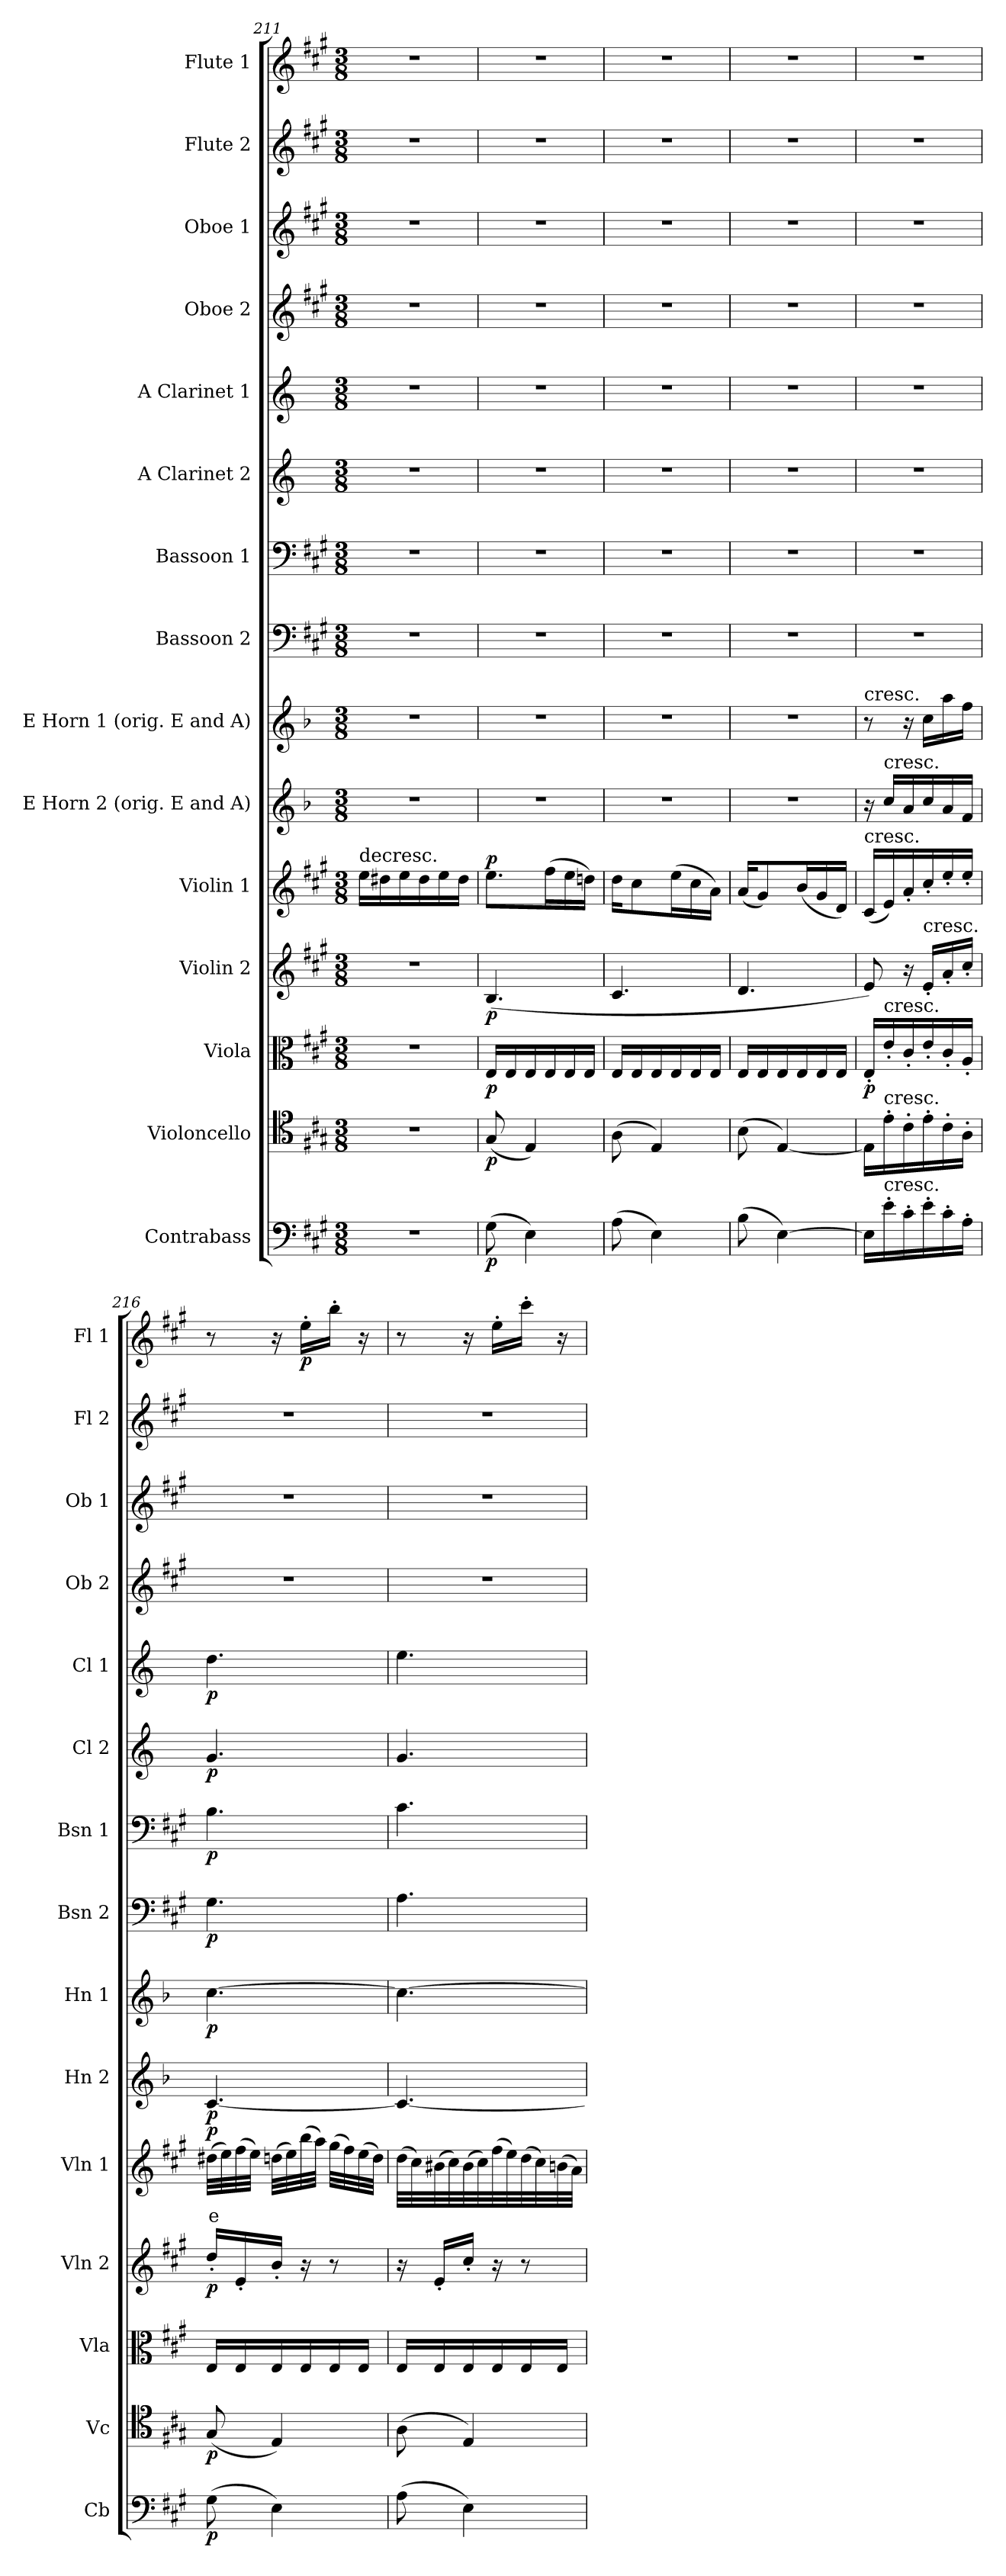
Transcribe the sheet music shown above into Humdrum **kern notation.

**kern	**dynam	**kern	**dynam	**kern	**dynam	**kern	**dynam	**kern	**text	**dynam	**kern	**dynam	**kern	**dynam	**kern	**dynam	**kern	**dynam	**kern	**dynam	**kern	**dynam	**kern	**kern	**kern	**kern	**dynam
*part15	*part15	*part14	*part14	*part13	*part13	*part12	*part12	*part11	*part11	*part11	*part10	*part10	*part9	*part9	*part8	*part8	*part7	*part7	*part6	*part6	*part5	*part5	*part4	*part3	*part2	*part1	*part1
*staff15	*staff15	*staff14	*staff14	*staff13	*staff13	*staff12	*staff12	*staff11	*staff11	*staff11	*staff10	*staff10	*staff9	*staff9	*staff8	*staff8	*staff7	*staff7	*staff6	*staff6	*staff5	*staff5	*staff4	*staff3	*staff2	*staff1	*staff1
*I"Contrabass	*	*I"Violoncello	*	*I"Viola	*	*I"Violin 2	*	*I"Violin 1	*	*	*I"E Horn 2 (orig. E and A)	*	*I"E Horn 1 (orig. E and A)	*	*I"Bassoon 2	*	*I"Bassoon 1	*	*I"A Clarinet 2	*	*I"A Clarinet 1	*	*I"Oboe 2	*I"Oboe 1	*I"Flute 2	*I"Flute 1	*
*I'Cb	*	*I'Vc	*	*I'Vla	*	*I'Vln 2	*	*I'Vln 1	*	*	*I'Hn 2	*	*I'Hn 1	*	*I'Bsn 2	*	*I'Bsn 1	*	*I'Cl 2	*	*I'Cl 1	*	*I'Ob 2	*I'Ob 1	*I'Fl 2	*I'Fl 1	*
*clefF4	*	*clefC4	*	*clefC3	*	*clefG2	*	*clefG2	*	*	*clefG2	*	*clefG2	*	*clefF4	*	*clefF4	*	*clefG2	*	*clefG2	*	*clefG2	*clefG2	*clefG2	*clefG2	*
*ITrd7c12	*	*	*	*	*	*	*	*	*	*	*ITrd5c8	*	*ITrd5c8	*	*	*	*	*	*ITrd2c3	*	*ITrd2c3	*	*	*	*	*	*
*k[f#c#g#]	*	*k[f#c#g#]	*	*k[f#c#g#]	*	*k[f#c#g#]	*	*k[f#c#g#]	*	*	*k[f#c#g#]	*	*k[f#c#g#]	*	*k[f#c#g#]	*	*k[f#c#g#]	*	*k[f#c#g#]	*	*k[f#c#g#]	*	*k[f#c#g#]	*k[f#c#g#]	*k[f#c#g#]	*k[f#c#g#]	*
*M3/8	*	*M3/8	*	*M3/8	*	*M3/8	*	*M3/8	*	*	*M3/8	*	*M3/8	*	*M3/8	*	*M3/8	*	*M3/8	*	*M3/8	*	*M3/8	*M3/8	*M3/8	*M3/8	*
=211	=211	=211	=211	=211	=211	=211	=211	=211	=211	=211	=211	=211	=211	=211	=211	=211	=211	=211	=211	=211	=211	=211	=211	=211	=211	=211	=211
!	!	!	!	!	!	!	!	!LO:TX:a:t=decresc.	!	!	!	!	!	!	!	!	!	!	!	!	!	!	!	!	!	!	!
4.r	.	4.r	.	4.r	.	4.r	.	16ee\LL	.	.	4.r	.	4.r	.	4.r	.	4.r	.	4.r	.	4.r	.	4.r	4.r	4.r	4.r	.
.	.	.	.	.	.	.	.	16dd#X\	.	.	.	.	.	.	.	.	.	.	.	.	.	.	.	.	.	.	.
.	.	.	.	.	.	.	.	16ee\	.	.	.	.	.	.	.	.	.	.	.	.	.	.	.	.	.	.	.
.	.	.	.	.	.	.	.	16dd#\	.	.	.	.	.	.	.	.	.	.	.	.	.	.	.	.	.	.	.
.	.	.	.	.	.	.	.	16ee\	.	.	.	.	.	.	.	.	.	.	.	.	.	.	.	.	.	.	.
.	.	.	.	.	.	.	.	16dd#\JJ	.	.	.	.	.	.	.	.	.	.	.	.	.	.	.	.	.	.	.
=212	=212	=212	=212	=212	=212	=212	=212	=212	=212	=212	=212	=212	=212	=212	=212	=212	=212	=212	=212	=212	=212	=212	=212	=212	=212	=212	=212
!	!LO:DY:b	!	!LO:DY:b	!	!LO:DY:b	!	!LO:DY:b	!	!	!LO:DY:b	!	!	!	!	!	!	!	!	!	!	!	!	!	!	!	!	!
(8GG#\	p	(8G#/	p	16E/LL	p	(4.B/	p	8.ee\L	.	p	4.r	.	4.r	.	4.r	.	4.r	.	4.r	.	4.r	.	4.r	4.r	4.r	4.r	.
.	.	.	.	16E/	.	.	.	.	.	.	.	.	.	.	.	.	.	.	.	.	.	.	.	.	.	.	.
4EE\)	.	4E/)	.	16E/	.	.	.	.	.	.	.	.	.	.	.	.	.	.	.	.	.	.	.	.	.	.	.
.	.	.	.	16E/	.	.	.	(16ff#\L	.	.	.	.	.	.	.	.	.	.	.	.	.	.	.	.	.	.	.
.	.	.	.	16E/	.	.	.	16ee\	.	.	.	.	.	.	.	.	.	.	.	.	.	.	.	.	.	.	.
.	.	.	.	16E/JJ	.	.	.	16ddn\JJ)	.	.	.	.	.	.	.	.	.	.	.	.	.	.	.	.	.	.	.
=213	=213	=213	=213	=213	=213	=213	=213	=213	=213	=213	=213	=213	=213	=213	=213	=213	=213	=213	=213	=213	=213	=213	=213	=213	=213	=213	=213
(8AA\	.	(8A\	.	16E/LL	.	4.c#/	.	16dd\KL	.	.	4.r	.	4.r	.	4.r	.	4.r	.	4.r	.	4.r	.	4.r	4.r	4.r	4.r	.
.	.	.	.	16E/	.	.	.	8cc#\	.	.	.	.	.	.	.	.	.	.	.	.	.	.	.	.	.	.	.
4EE\)	.	4E/)	.	16E/	.	.	.	.	.	.	.	.	.	.	.	.	.	.	.	.	.	.	.	.	.	.	.
.	.	.	.	16E/	.	.	.	(16ee\L	.	.	.	.	.	.	.	.	.	.	.	.	.	.	.	.	.	.	.
.	.	.	.	16E/	.	.	.	16cc#\	.	.	.	.	.	.	.	.	.	.	.	.	.	.	.	.	.	.	.
.	.	.	.	16E/JJ	.	.	.	16a\JJ)	.	.	.	.	.	.	.	.	.	.	.	.	.	.	.	.	.	.	.
=214	=214	=214	=214	=214	=214	=214	=214	=214	=214	=214	=214	=214	=214	=214	=214	=214	=214	=214	=214	=214	=214	=214	=214	=214	=214	=214	=214
(8BB\	.	(8B\	.	16E/LL	.	4.d/	.	(16a/KL	.	.	4.r	.	4.r	.	4.r	.	4.r	.	4.r	.	4.r	.	4.r	4.r	4.r	4.r	.
.	.	.	.	16E/	.	.	.	8g#/)	.	.	.	.	.	.	.	.	.	.	.	.	.	.	.	.	.	.	.
[4EE\)	.	[4E/)	.	16E/	.	.	.	.	.	.	.	.	.	.	.	.	.	.	.	.	.	.	.	.	.	.	.
.	.	.	.	16E/	.	.	.	(16b/L	.	.	.	.	.	.	.	.	.	.	.	.	.	.	.	.	.	.	.
.	.	.	.	16E/	.	.	.	16g#/	.	.	.	.	.	.	.	.	.	.	.	.	.	.	.	.	.	.	.
.	.	.	.	16E/JJ	.	.	.	16d/JJ)	.	.	.	.	.	.	.	.	.	.	.	.	.	.	.	.	.	.	.
=215	=215	=215	=215	=215	=215	=215	=215	=215	=215	=215	=215	=215	=215	=215	=215	=215	=215	=215	=215	=215	=215	=215	=215	=215	=215	=215	=215
!	!	!	!	!	!	!	!	!	!	!	!	!	!LO:TX:a:t=cresc.	!	!	!	!	!	!	!	!	!	!	!	!	!	!
!	!	!	!	!	!	!	!	!LO:TX:a:t=cresc.	!	!	!	!	!	!	!	!	!	!	!	!	!	!	!	!	!	!	!
!	!	!	!	!	!LO:DY:b	!	!	!	!	!	!	!	!	!	!	!	!	!	!	!	!	!	!	!	!	!	!
16EE\LL]	.	16E\LL]	.	16E'/LL	p	8e/)	.	(16c#/LL	.	.	16r	.	8r	.	4.r	.	4.r	.	4.r	.	4.r	.	4.r	4.r	4.r	4.r	.
!	!	!	!	!	!	!	!	!	!	!	!LO:TX:a:t=cresc.	!	!	!	!	!	!	!	!	!	!	!	!	!	!	!	!
!	!	!	!	!LO:TX:a:t=cresc.	!	!	!	!	!	!	!	!	!	!	!	!	!	!	!	!	!	!	!	!	!	!	!
!	!	!LO:TX:a:t=cresc.	!	!	!	!	!	!	!	!	!	!	!	!	!	!	!	!	!	!	!	!	!	!	!	!	!
!LO:TX:a:t=cresc.	!	!	!	!	!	!	!	!	!	!	!	!	!	!	!	!	!	!	!	!	!	!	!	!	!	!	!
16E'\	.	16e'\	.	16e'/	.	.	.	16e/)	.	.	16e/LL	.	.	.	.	.	.	.	.	.	.	.	.	.	.	.	.
16C#'\	.	16c#'\	.	16c#'/	.	16r	.	16a'/	.	.	16c#/	.	16r	.	.	.	.	.	.	.	.	.	.	.	.	.	.
!	!	!	!	!	!	!LO:TX:a:t=cresc.	!	!	!	!	!	!	!	!	!	!	!	!	!	!	!	!	!	!	!	!	!
16E'\	.	16e'\	.	16e'/	.	16e'/LL	.	16cc#'/	.	.	16e/	.	16e\LL	.	.	.	.	.	.	.	.	.	.	.	.	.	.
16C#'\	.	16c#'\	.	16c#'/	.	16a'/	.	16ee'/	.	.	16c#/	.	16cc#\	.	.	.	.	.	.	.	.	.	.	.	.	.	.
16AA'\JJ	.	16A'\JJ	.	16A'/JJ	.	16cc#'/JJ	.	16ee'/JJ	.	.	16A/JJ	.	16a\JJ	.	.	.	.	.	.	.	.	.	.	.	.	.	.
=216	=216	=216	=216	=216	=216	=216	=216	=216	=216	=216	=216	=216	=216	=216	=216	=216	=216	=216	=216	=216	=216	=216	=216	=216	=216	=216	=216
!	!LO:DY:b	!	!LO:DY:b	!	!	!	!LO:DY:b	!	!LO:LY:b:color=#FF0000	!LO:DY:b	!	!LO:DY:b	!	!LO:DY:b	!	!LO:DY:b	!	!LO:DY:b	!	!LO:DY:b	!	!LO:DY:b	!	!	!	!	!
(8GG#\	p	(8G#/	p	16E/LL	.	16dd'/LL	p	(32dd#X\LLL	e	p	[4.E/	p	[4.e\	p	4.G#\	p	4.B\	p	4.e/	p	4.b\	p	4.r	4.r	4.r	8r	.
.	.	.	.	.	.	.	.	32ee\)	.	.	.	.	.	.	.	.	.	.	.	.	.	.	.	.	.	.	.
.	.	.	.	16E/	.	16e'/	.	(32ff#\	.	.	.	.	.	.	.	.	.	.	.	.	.	.	.	.	.	.	.
.	.	.	.	.	.	.	.	32ee\JJJ)	.	.	.	.	.	.	.	.	.	.	.	.	.	.	.	.	.	.	.
4EE\)	.	4E/)	.	16E/	.	16b'/JJ	.	(32ddn\LLL	.	.	.	.	.	.	.	.	.	.	.	.	.	.	.	.	.	16r	.
.	.	.	.	.	.	.	.	32ee\)	.	.	.	.	.	.	.	.	.	.	.	.	.	.	.	.	.	.	.
!	!	!	!	!	!	!	!	!	!	!	!	!	!	!	!	!	!	!	!	!	!	!	!	!	!	!	!LO:DY:b
.	.	.	.	16E/	.	16r	.	(32bb\	.	.	.	.	.	.	.	.	.	.	.	.	.	.	.	.	.	16ee'\LL	p
.	.	.	.	.	.	.	.	32aa\JJJ)	.	.	.	.	.	.	.	.	.	.	.	.	.	.	.	.	.	.	.
.	.	.	.	16E/	.	8r	.	(32gg#\LLL	.	.	.	.	.	.	.	.	.	.	.	.	.	.	.	.	.	16bb'\JJ	.
.	.	.	.	.	.	.	.	32ff#\)	.	.	.	.	.	.	.	.	.	.	.	.	.	.	.	.	.	.	.
.	.	.	.	16E/JJ	.	.	.	(32ee\	.	.	.	.	.	.	.	.	.	.	.	.	.	.	.	.	.	16r	.
.	.	.	.	.	.	.	.	32dd\JJJ)	.	.	.	.	.	.	.	.	.	.	.	.	.	.	.	.	.	.	.
=217	=217	=217	=217	=217	=217	=217	=217	=217	=217	=217	=217	=217	=217	=217	=217	=217	=217	=217	=217	=217	=217	=217	=217	=217	=217	=217	=217
(8AA\	.	(8A\	.	16E/LL	.	16r	.	(32dd\LLL	.	.	4.E/_	.	4.e\_	.	4.A\	.	4.c#\	.	4.e/	.	4.cc#\	.	4.r	4.r	4.r	8r	.
.	.	.	.	.	.	.	.	32cc#\)	.	.	.	.	.	.	.	.	.	.	.	.	.	.	.	.	.	.	.
.	.	.	.	16E/	.	16e'/LL	.	(32b#X\	.	.	.	.	.	.	.	.	.	.	.	.	.	.	.	.	.	.	.
.	.	.	.	.	.	.	.	32cc#\)	.	.	.	.	.	.	.	.	.	.	.	.	.	.	.	.	.	.	.
4EE\)	.	4E/)	.	16E/	.	16cc#'/JJ	.	(32b#\	.	.	.	.	.	.	.	.	.	.	.	.	.	.	.	.	.	16r	.
.	.	.	.	.	.	.	.	32cc#\)	.	.	.	.	.	.	.	.	.	.	.	.	.	.	.	.	.	.	.
.	.	.	.	16E/	.	16r	.	(32ff#\	.	.	.	.	.	.	.	.	.	.	.	.	.	.	.	.	.	16ee'\LL	.
.	.	.	.	.	.	.	.	32ee\)	.	.	.	.	.	.	.	.	.	.	.	.	.	.	.	.	.	.	.
.	.	.	.	16E/	.	8r	.	(32dd\	.	.	.	.	.	.	.	.	.	.	.	.	.	.	.	.	.	16ccc#'\JJ	.
.	.	.	.	.	.	.	.	32cc#\)	.	.	.	.	.	.	.	.	.	.	.	.	.	.	.	.	.	.	.
.	.	.	.	16E/JJ	.	.	.	(32bn\	.	.	.	.	.	.	.	.	.	.	.	.	.	.	.	.	.	16r	.
.	.	.	.	.	.	.	.	32a\JJJ)	.	.	.	.	.	.	.	.	.	.	.	.	.	.	.	.	.	.	.
=	=	=	=	=	=	=	=	=	=	=	=	=	=	=	=	=	=	=	=	=	=	=	=	=	=	=	=
*-	*-	*-	*-	*-	*-	*-	*-	*-	*-	*-	*-	*-	*-	*-	*-	*-	*-	*-	*-	*-	*-	*-	*-	*-	*-	*-	*-
